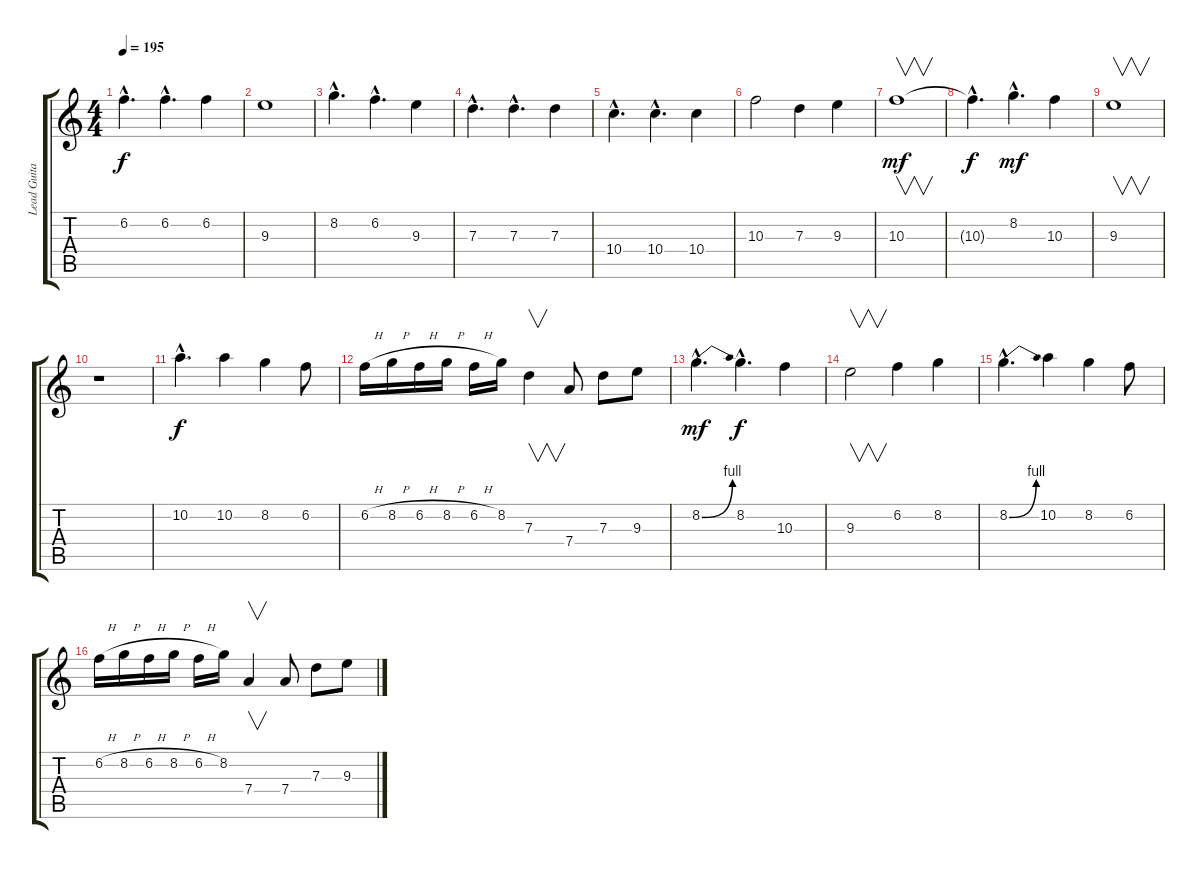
\track ("Lead Guitar (Li)" "Lead Guita") {instrument distortionguitar}
\staff {score tabs}
\tuning (E4 B3 G3 D3 A2 E2) {hide}
\ts (4 4)
\tempo 195
\clef g2
\ks c
6.2{hac}.4{d dy f} 6.2{hac}.4{d} 6.2.4 |
9.3.1 |
8.2{hac}.4{d} 6.2{hac}.4{d} 9.3.4 |
7.3{hac}.4{d} 7.3{hac}.4{d} 7.3.4 |
10.4{hac}.4{d} 10.4{hac}.4{d} 10.4.4 |
10.3.2 7.3.4 9.3.4 |
10.3.1{v dy mf} |
10.3{hac t}.4{d dy f} 8.2{hac}.4{d dy mf} 10.3.4 |
9.3.1{v} |
r.1 |
10.2{hac}.4{d dy f volume 15} 10.2.4 8.2.4 6.2.8 |
6.2{h}.16 8.2{h}.16 6.2{h}.16 8.2{h}.16 6.2{h}.16 8.2.16 7.3.4{v} 7.4.8 7.3.8 9.3.8 |
8.2{be (bend 0 0 60 4) hac}.4{d dy mf} 8.2{hac}.4{d dy f} 10.3.4 |
9.3.2{v} 6.2.4 8.2.4 |
8.2{be (bend 0 0 60 4) hac}.4{d} 10.2.4 8.2.4 6.2.8 |
6.2{h}.16 8.2{h}.16 6.2{h}.16 8.2{h}.16 6.2{h}.16 8.2.16 7.4.4{v} 7.4.8 7.3.8 9.3.8
